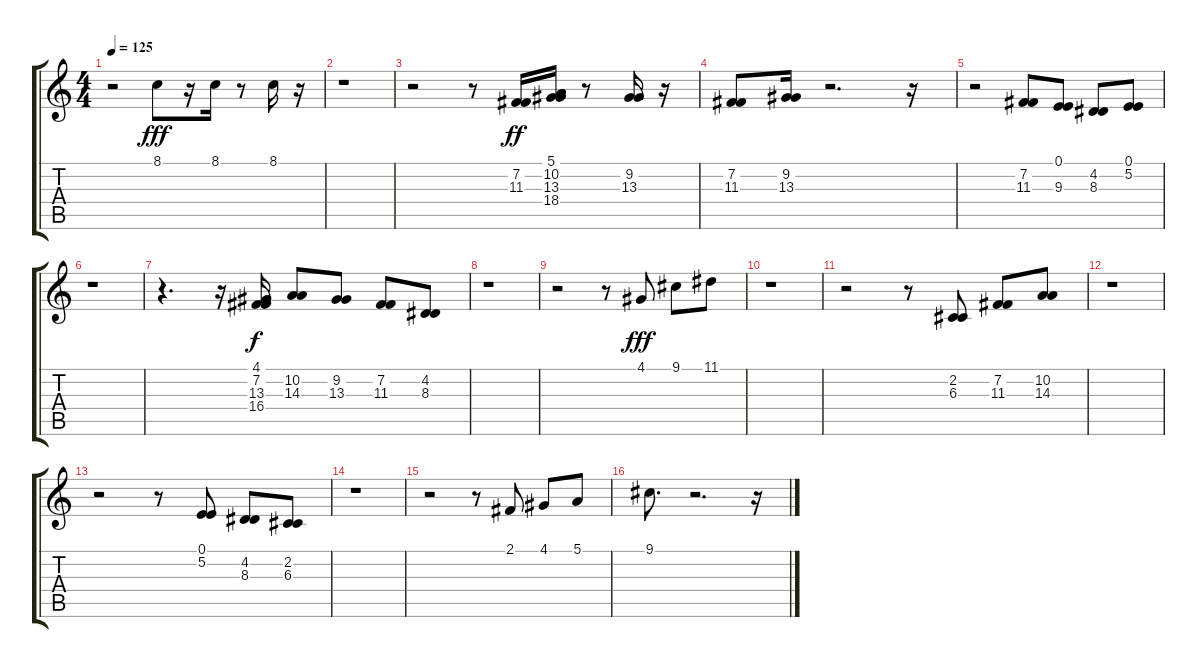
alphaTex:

\track "" {instrument tangoaccordion}
\staff {score tabs}
\tuning (E4 B3 G3 D3 A2 E2) {hide}
\ts (4 4)
\tempo 125
\clef g2
\ks c
r.2{dy fff} 8.1.8 r.16 8.1.16 r.8 8.1.16 r.16 |
r.1 |
r.2 r.8 (7.2 11.3).16{dy ff} (5.1 10.2 13.3 18.4).16 r.8 (9.2 13.3).16 r.16 |
(7.2 11.3).8 (9.2 13.3).16 r.2{d} r.16 |
r.2 (7.2 11.3).8 (0.1 9.3).8 (4.2 8.3).8 (0.1 5.2).8 |
r.1 |
r.4{d} r.16 (4.1 7.2 13.3 16.4).16{dy f} (10.2 14.3).8 (9.2 13.3).8 (7.2 11.3).8 (4.2 8.3).8 |
r.1 |
r.2 r.8 4.1.8{dy fff} 9.1.8 11.1.8 |
r.1 |
r.2 r.8 (2.2 6.3).8 (7.2 11.3).8 (10.2 14.3).8 |
r.1 |
r.2 r.8 (0.1 5.2).8 (4.2 8.3).8 (2.2 6.3).8 |
r.1 |
r.2 r.8 2.1.8 4.1.8 5.1.8 |
9.1.8{d} r.2{d} r.16
